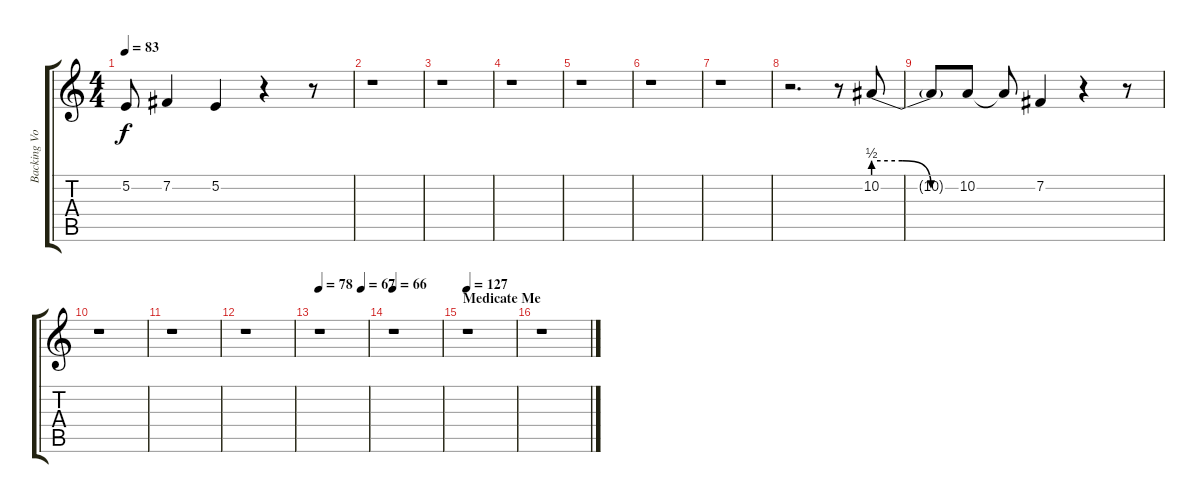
\track ("Backing Vocals" "Backing Vo") {instrument sopranosax}
\staff {score tabs}
\tuning (E4 B3 G3 D3 A2 E2) {hide}
\ts (4 4)
\tempo 83
\clef g2
\ks c
5.2.8{dy f volume 13 instrument frenchhorn} 7.2.4 5.2.4 r.4 r.8 |
r.1 |
r.1 |
r.1 |
r.1 |
r.1 |
r.1 |
r.2{d} r.8 10.2{be (custom 0 2 20 2 40 0 60 0)}.8 |
10.2{t}.8 10.2.8 10.2{t}.8 7.2.4 r.4 r.8 |
r.1 |
r.1 |
r.1 |
\tempo (67 0.875)
\tempo 78
r.1 |
\tempo 66
r.1 |
\section ("" "Medicate Me")
\tempo 127
r.1 |
r.1
